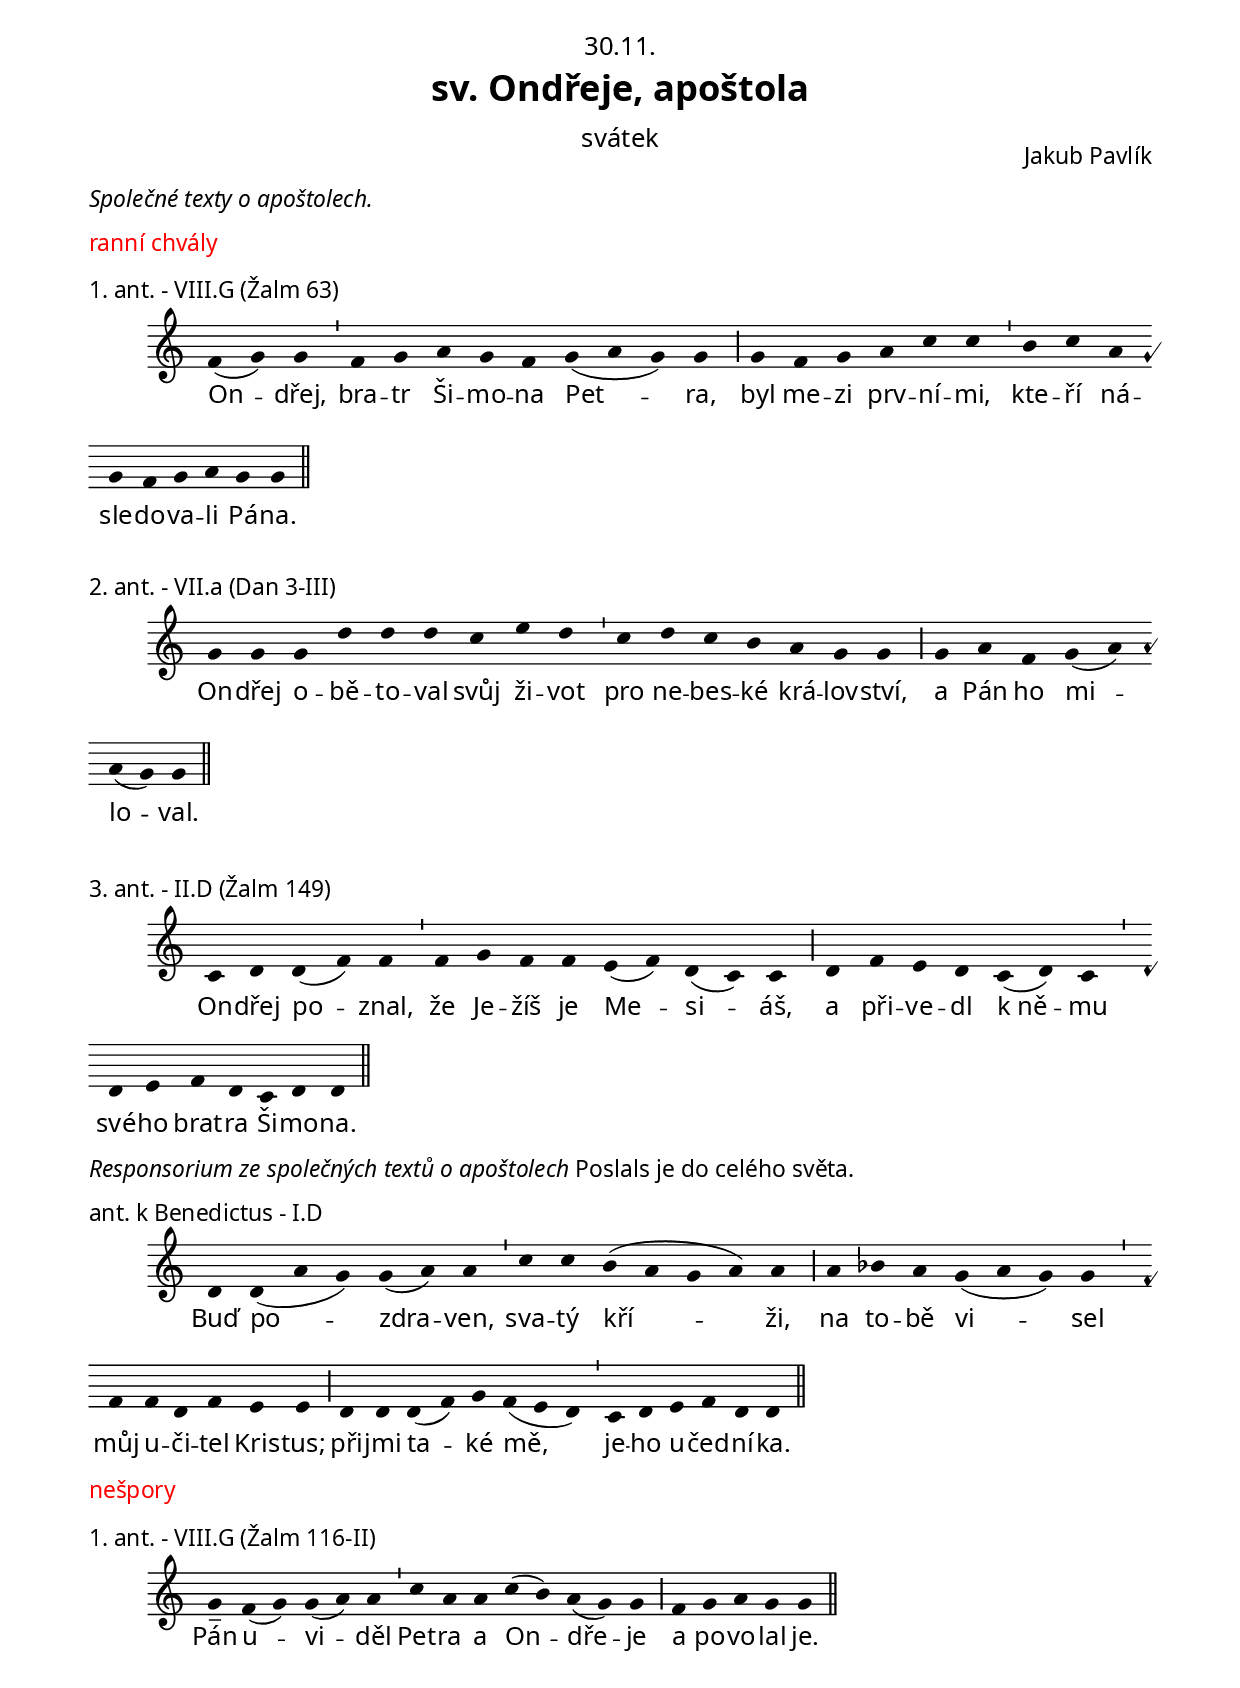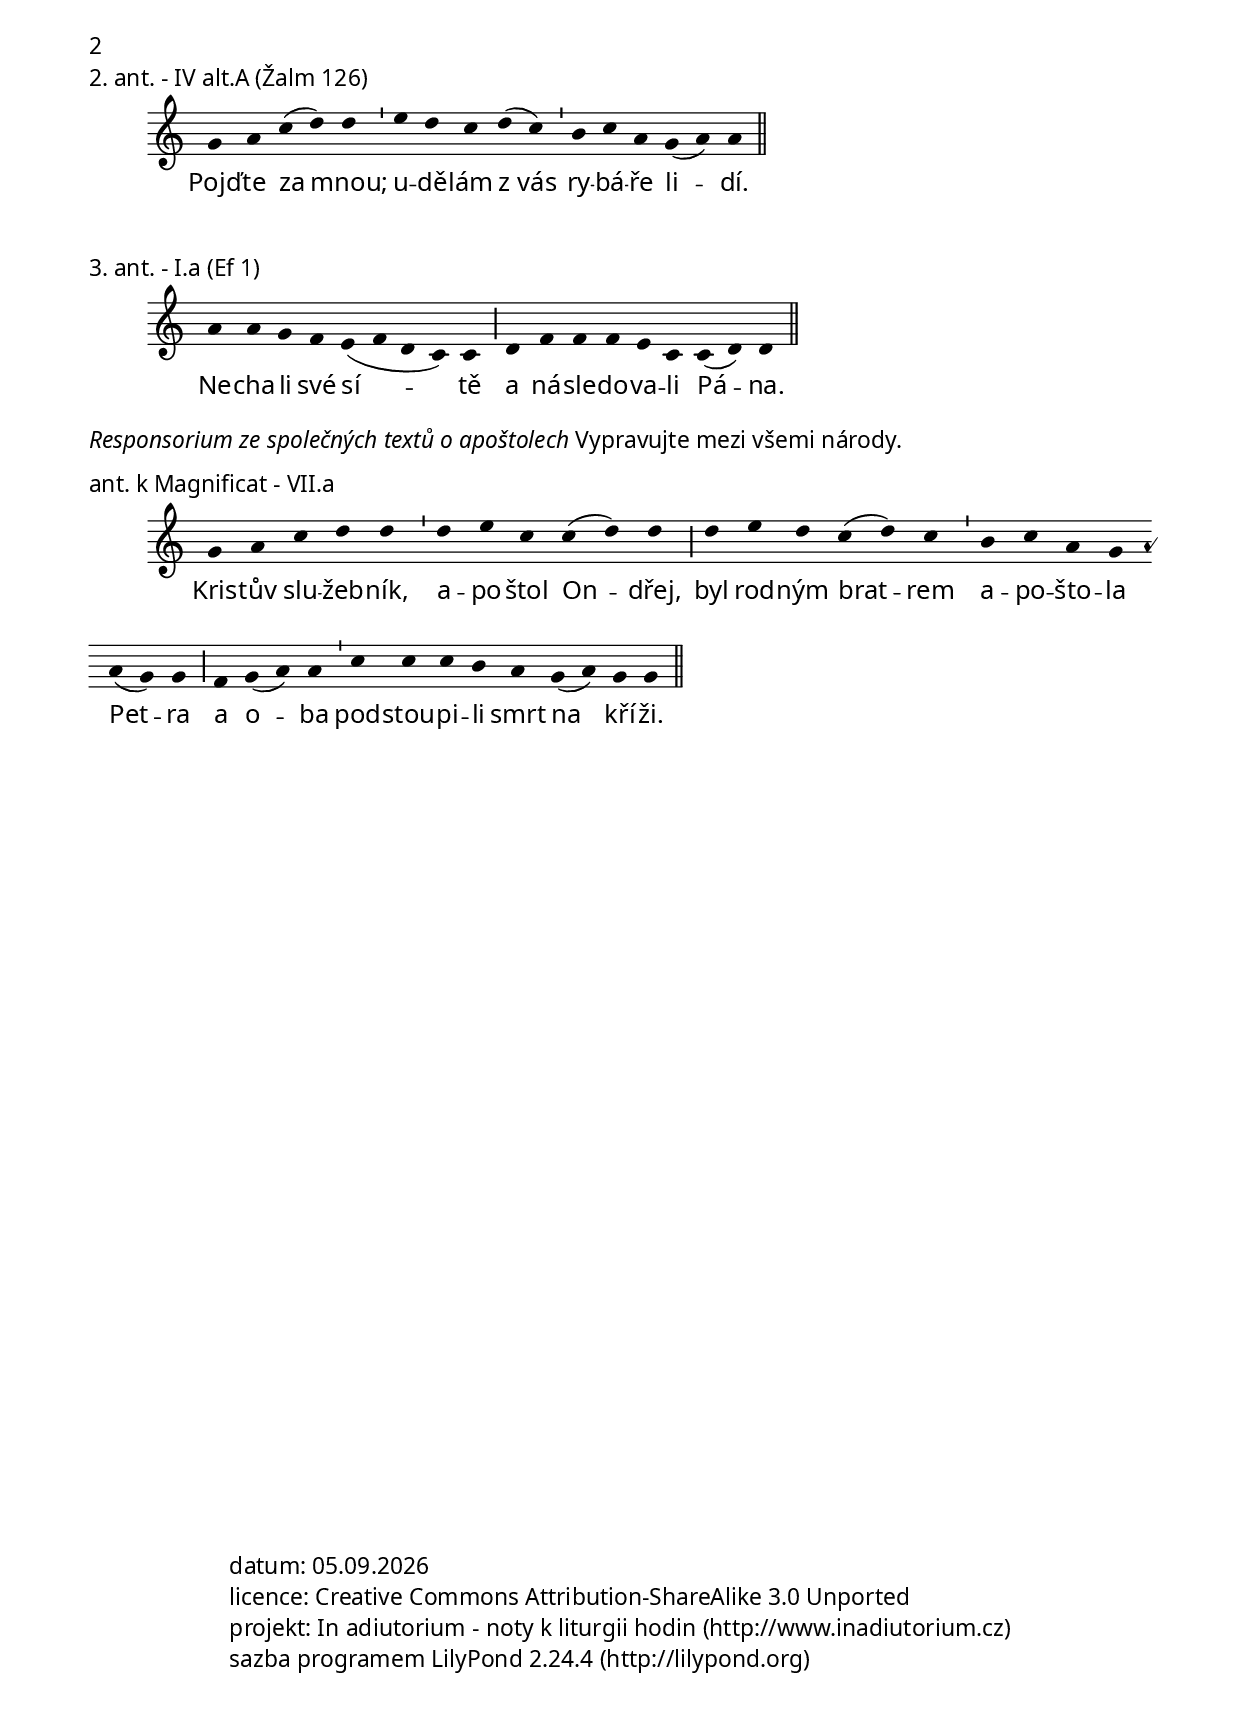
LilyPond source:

\version "2.16.0"

\include "../spolecne.ly"
\include "../dilyresponsorii.ly"

\header {
  title = \markup\titleSvatek
            "sv. Ondřeje, apoštola"
            svátek
            30.11.
  composer = "Jakub Pavlík"
}

\markup\communia #'(#:apostol)

\markup {\nadpisHodinka {"ranní chvály"}}

\score {
  \relative c' {
    \choralniRezim
    f4( g) g \barMin f g a g f g( a g) g \barMaior
    g f g a c c \barMin
    b c a g f g a g g \barFinalis
  }
  \addlyrics {
    On -- dřej, bra -- tr Ši -- mo -- na Pet -- ra,
    byl me -- zi prv -- ní -- mi,
    kte -- ří ná -- sle -- do -- va -- li Pá -- na.
  }
  \header {
    quid = "1. ant."
    modus = "VIII"
    differentia = "G"
    psalmus = "Žalm 63"
    id = "rch-a1"
    piece = \markup {\sestavTitulek}
  }
}

\score {
  \relative c'' {
    \choralniRezim
    g4 g g d' d d c e d \barMin
    c d c b a g g  \barMaior
    g a f g( a) a( g) g \barFinalis
  }
  \addlyrics {
    On -- dřej o -- bě -- to -- val svůj ži -- vot
    pro ne -- bes -- ké krá -- lov -- ství,
    a Pán ho mi -- lo -- val.
  }
  \header {
    quid = "2. ant."
    modus = "VII"
    differentia = "a"
    psalmus = "Dan 3-III"
    id = "rch-a2"
    piece = \markup {\sestavTitulek}
  }
}

\score {
  \relative c' {
    \choralniRezim
    c4 d d( f) f \barMin f g f f e( f) d( c) c \barMaior
    d f e d c( d) c \barMin d e f d c d d \barFinalis
  }
  \addlyrics {
    On -- dřej po -- znal, že Je -- žíš je Me -- si -- áš,
    a při -- ve -- dl k_ně -- mu své -- ho brat -- ra Ši -- mo -- na.
  }
  \header {
    quid = "3. ant."
    modus = "II"
    differentia = "D"
    psalmus = "Žalm 149"
    id = "rch-a3"
    piece = \markup {\sestavTitulek}
  }
}

\markup\justify\italic{
  Responsorium ze společných textů o apoštolech \upright{Poslals je do celého světa.}
}

\score {
  \relative c' {
    \choralniRezim
    d4 d( a' g) g( a) a \barMin c c b( a g a) a \barMaior
    a bes a g( a g) g \barMin f f d f e e \barMaior
    d d d( f) g f( e d) \barMin c d e f d d \barFinalis
  }
  \addlyrics {
    Buď po -- zdra -- ven, sva -- tý kří -- ži,
    na to -- bě vi -- sel můj u -- či -- tel Kris -- tus;
    při -- jmi ta -- ké mě, je -- ho u -- čed -- ní -- ka.
  }
  \header {
    quid = "ant. k Benedictus"
    modus = "I"
    differentia = "D"
    psalmus = ""
    id = "rch-aben"
    piece = \markup {\sestavTitulekBezZalmu}
  }
}

\markup {\nadpisHodinka {"nešpory"}}

\score {
  \relative c'' {
    \choralniRezim
    g4-- f( g) g( a) a \barMin c a a c( b) a( g) g \barMaior
    f g a g g \barFinalis
  }
  \addlyrics {
    Pán u -- vi -- děl Pet -- ra a On -- dře -- je
    a po -- vo -- lal je.
  }
  \header {
    quid = "1. ant."
    modus = "VIII"
    differentia = "G"
    psalmus = "Žalm 116-II"
    id = "ne-a1"
    piece = \markup {\sestavTitulek}
  }
}

\score {
  \relative c'' {
    \choralniRezim
    g4 a c( d) d \barMin
    e d c d( c) \barMin
    b c a g( a) a \barFinalis
  }
  \addlyrics {
    Pojď -- te za mnou;
    u -- dě -- lám z_vás ry -- bá -- ře li -- dí.
  }
  \header {
    quid = "2. ant."
    modus = "IV alt"
    differentia = "A"
    psalmus = "Žalm 126"
    id = "ne-a2"
    fial="fial://antifony/mezidobi_nedeleB_02_10.ly#ne3b-rch-ben"
    piece = \markup {\sestavTitulek}
  }
}

\score {
  \relative c'' {
    \choralniRezim
    a4 a g f e( f d c) c \barMaior
    d f f f e c c( d) d \barFinalis
  }
  \addlyrics {
    Ne -- cha -- li své sí -- tě
    a ná -- sle -- do -- va -- li Pá -- na.
  }
  \header {
    quid = "3. ant."
    modus = "I"
    differentia = "a"
    psalmus = "Ef 1"
    id = "ne-a3"
    fons = "3. ne v mez, cyk. B, 2. nešp. k Magnificat"
    fial = "fial://antifony/mezidobi_nedeleB_02_10.ly#ne3b-ne2-mag"
    piece = \markup {\sestavTitulek}
  }
}

\markup\justify\italic{
  Responsorium ze společných textů o apoštolech \upright{Vypravujte mezi všemi národy.}
}

% ceske zneni antifony se mi moc nelibi. Tu je latinsky original
% pro pripad, ze bych se pustil do uprav textu.

% Andréas,
% Christi fámulus,
% dignus Dei apóstolus,
% germánus Petri
% et in passióne sócius.

% breviar OP ma otroctejsi preklad:

% Kristův služebník, apoštol Ondřej,
% byl rodným bratrem apoštola Petra
% a stal se jeho druhem v utrpení.

\score {
  \relative c'' {
    \choralniRezim
    g4 a c d d \barMin d e c c( d) d \barMaior
    d e d c( d) c \barMin b c a g a( g) g \barMaior
    f g( a) a \barMin c c c b a g( a) g g \barFinalis
  }
  \addlyrics {
    Kris -- tův slu -- žeb -- ník, a -- po -- štol On -- dřej,
    byl rod -- ným brat -- rem a -- po -- što -- la Pet -- ra
    a o -- ba pod -- stou -- pi -- li smrt na kří -- ži.
  }
  \header {
    quid = "ant. k Magnificat"
    modus = "VII"
    differentia = "a"
    psalmus = ""
    id = "ne-amag"
    piece = \markup {\sestavTitulekBezZalmu}
  }
}